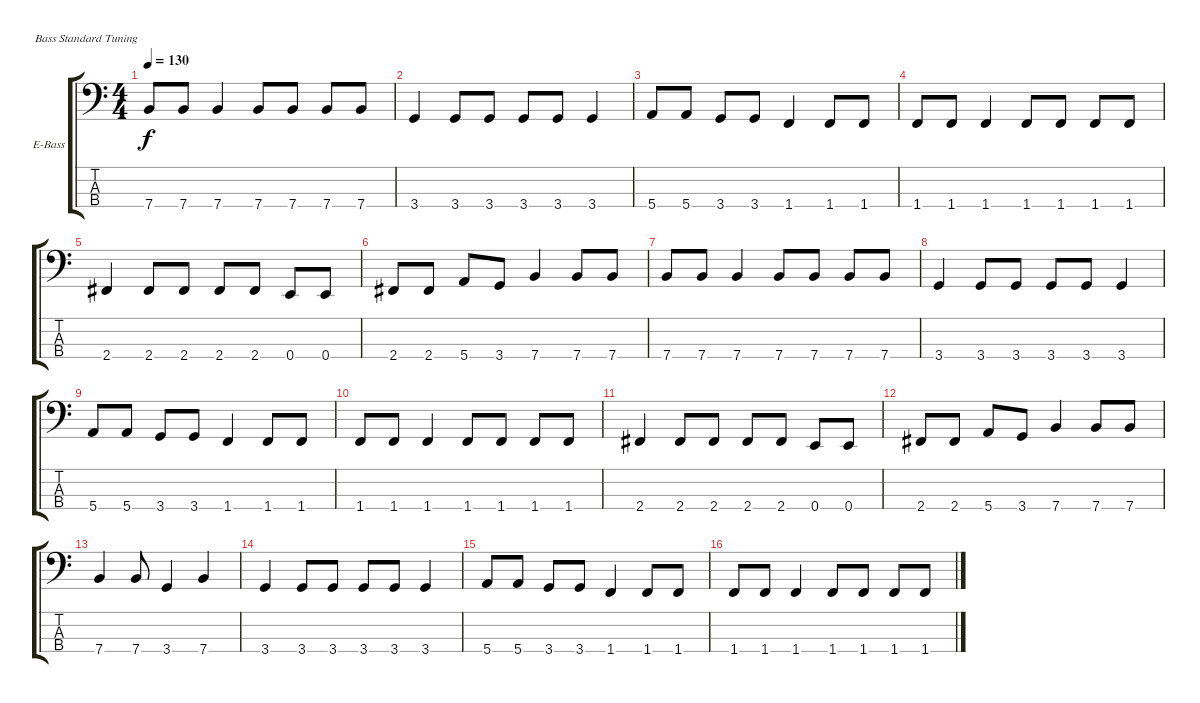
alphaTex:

\bracketExtendMode groupsimilarinstruments
\firstSystemTrackNameOrientation horizontal
\otherSystemsTrackNameOrientation horizontal
\track ("Äîðîæêà 2" "E-Bass") {instrument electricbassfinger}
\staff {score tabs}
\tuning (G2 D2 A1 E1)
\ts (4 4)
\tempo 130
\clef f4
\ks c
7.4.8{dy f} 7.4.8 7.4.4 7.4.8 7.4.8 7.4.8 7.4.8 |
3.4.4 3.4.8 3.4.8 3.4.8 3.4.8 3.4.4 |
5.4.8 5.4.8 3.4.8 3.4.8 1.4.4 1.4.8 1.4.8 |
1.4.8 1.4.8 1.4.4 1.4.8 1.4.8 1.4.8 1.4.8 |
2.4.4 2.4.8 2.4.8 2.4.8 2.4.8 0.4.8 0.4.8 |
2.4.8 2.4.8 5.4.8 3.4.8 7.4.4 7.4.8 7.4.8 |
7.4.8 7.4.8 7.4.4 7.4.8 7.4.8 7.4.8 7.4.8 |
3.4.4 3.4.8 3.4.8 3.4.8 3.4.8 3.4.4 |
5.4.8 5.4.8 3.4.8 3.4.8 1.4.4 1.4.8 1.4.8 |
1.4.8 1.4.8 1.4.4 1.4.8 1.4.8 1.4.8 1.4.8 |
2.4.4 2.4.8 2.4.8 2.4.8 2.4.8 0.4.8 0.4.8 |
2.4.8 2.4.8 5.4.8 3.4.8 7.4.4 7.4.8 7.4.8 |
7.4.4 7.4.8 3.4.4 7.4.4 |
3.4.4 3.4.8 3.4.8 3.4.8 3.4.8 3.4.4 |
5.4.8 5.4.8 3.4.8 3.4.8 1.4.4 1.4.8 1.4.8 |
1.4.8 1.4.8 1.4.4 1.4.8 1.4.8 1.4.8 1.4.8
